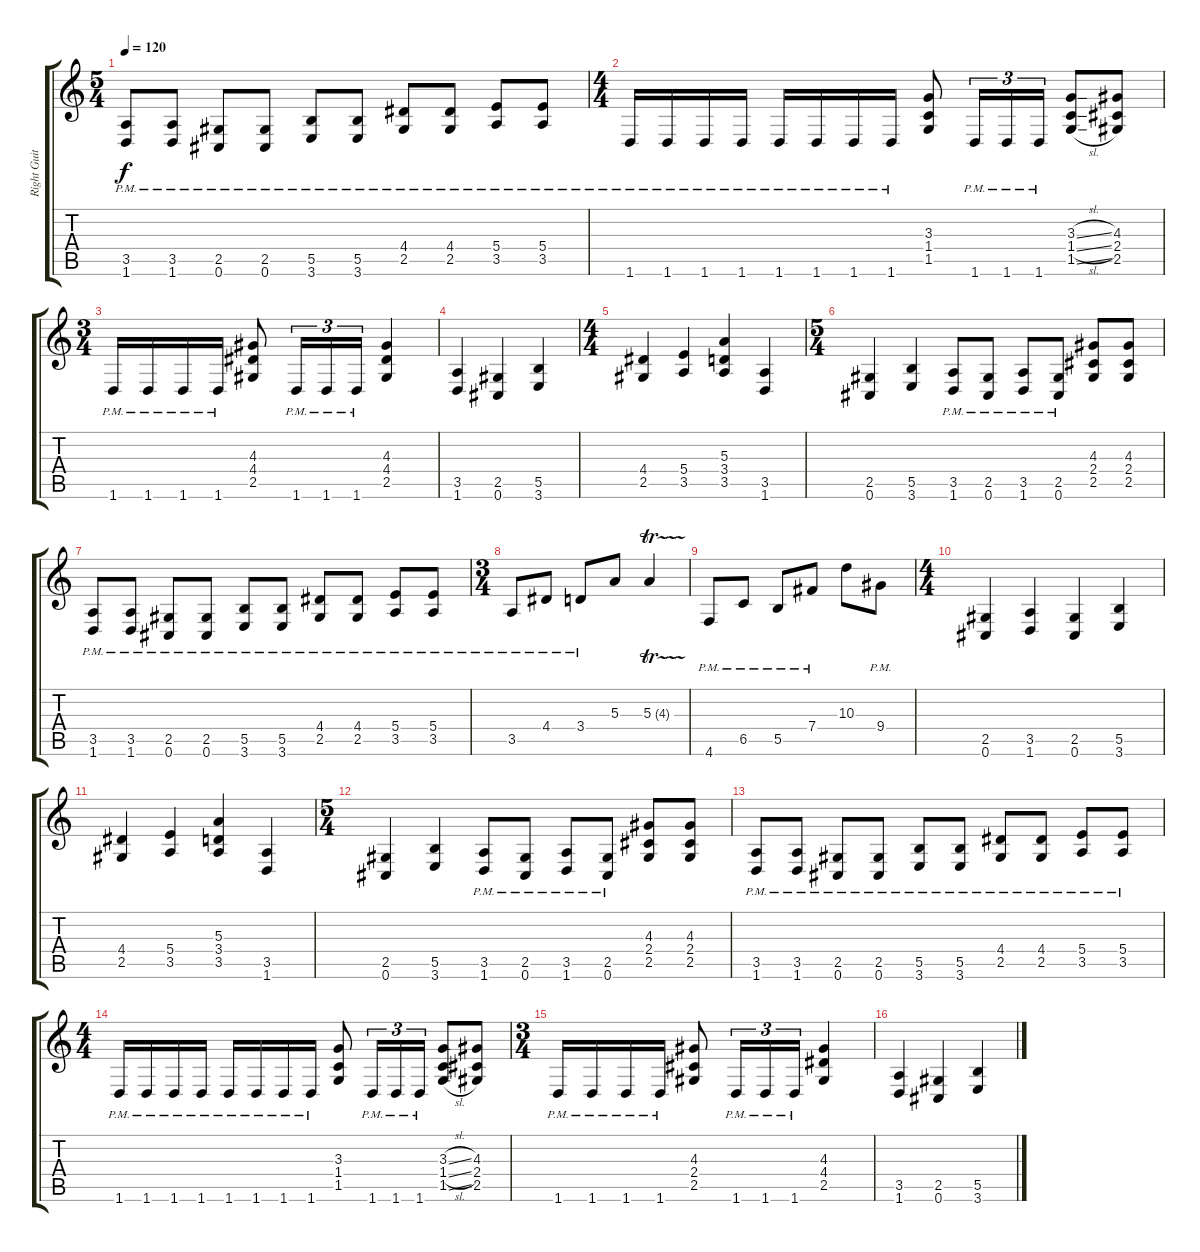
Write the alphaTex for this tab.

\track ("Right Guitar" "Right Guit") {instrument overdrivenguitar}
\staff {score tabs}
\tuning (Db4 Ab3 E3 B2 Gb2 Db2) {hide}
\ts (5 4)
\tempo 120
\clef g2
\ks c
(3.5{pm} 1.6{pm}).8{dy f} (3.5{pm} 1.6{pm}).8 (2.5{pm} 0.6{pm}).8 (2.5{pm} 0.6{pm}).8 (5.5{pm} 3.6{pm}).8 (5.5{pm} 3.6{pm}).8 (4.4{pm} 2.5{pm}).8 (4.4{pm} 2.5{pm}).8 (5.4{pm} 3.5{pm}).8 (5.4{pm} 3.5{pm}).8 |
\ts (4 4)
1.6{pm}.16 1.6{pm}.16 1.6{pm}.16 1.6{pm}.16 1.6{pm}.16 1.6{pm}.16 1.6{pm}.16 1.6{pm}.16 (3.3 1.4 1.5).8 1.6{pm}.16{tu (3 2)} 1.6{pm}.16{tu (3 2)} 1.6{pm}.16{tu (3 2)} (3.3{sl} 1.4{sl} 1.5{sl}).8 (4.3 2.4 2.5).8 |
\ts (3 4)
1.6{pm}.16 1.6{pm}.16 1.6{pm}.16 1.6{pm}.16 (4.3 4.4 2.5).8 1.6{pm}.16{tu (3 2)} 1.6{pm}.16{tu (3 2)} 1.6{pm}.16{tu (3 2)} (4.3 4.4 2.5).4 |
(3.5 1.6).4 (2.5 0.6).4 (5.5 3.6).4 |
\ts (4 4)
(4.4 2.5).4 (5.4 3.5).4 (5.3 3.4 3.5).4 (3.5 1.6).4 |
\ts (5 4)
(2.5 0.6).4 (5.5 3.6).4 (3.5{pm} 1.6{pm}).8 (2.5{pm} 0.6{pm}).8 (3.5{pm} 1.6{pm}).8 (2.5{pm} 0.6{pm}).8 (4.3 2.4 2.5).8 (4.3 2.4 2.5).8 |
(3.5{pm} 1.6{pm}).8 (3.5{pm} 1.6{pm}).8 (2.5{pm} 0.6{pm}).8 (2.5{pm} 0.6{pm}).8 (5.5{pm} 3.6{pm}).8 (5.5{pm} 3.6{pm}).8 (4.4{pm} 2.5{pm}).8 (4.4{pm} 2.5{pm}).8 (5.4{pm} 3.5{pm}).8 (5.4{pm} 3.5{pm}).8 |
\ts (3 4)
3.5{pm}.8 4.4{pm}.8 3.4{pm}.8 5.3.8 5.3{tr (4 32)}.4 |
4.6{pm}.8 6.5{pm}.8 5.5{pm}.8 7.4{pm}.8 10.3.8 9.4{pm}.8 |
\ts (4 4)
(2.5 0.6).4 (3.5 1.6).4 (2.5 0.6).4 (5.5 3.6).4 |
(4.4 2.5).4 (5.4 3.5).4 (5.3 3.4 3.5).4 (3.5 1.6).4 |
\ts (5 4)
(2.5 0.6).4 (5.5 3.6).4 (3.5{pm} 1.6{pm}).8 (2.5{pm} 0.6{pm}).8 (3.5{pm} 1.6{pm}).8 (2.5{pm} 0.6{pm}).8 (4.3 2.4 2.5).8 (4.3 2.4 2.5).8 |
(3.5{pm} 1.6{pm}).8 (3.5{pm} 1.6{pm}).8 (2.5{pm} 0.6{pm}).8 (2.5{pm} 0.6{pm}).8 (5.5{pm} 3.6{pm}).8 (5.5{pm} 3.6{pm}).8 (4.4{pm} 2.5{pm}).8 (4.4{pm} 2.5{pm}).8 (5.4{pm} 3.5{pm}).8 (5.4{pm} 3.5{pm}).8 |
\ts (4 4)
1.6{pm}.16 1.6{pm}.16 1.6{pm}.16 1.6{pm}.16 1.6{pm}.16 1.6{pm}.16 1.6{pm}.16 1.6{pm}.16 (3.3 1.4 1.5).8 1.6{pm}.16{tu (3 2)} 1.6{pm}.16{tu (3 2)} 1.6{pm}.16{tu (3 2)} (3.3{sl} 1.4{sl} 1.5{sl}).8 (4.3 2.4 2.5).8 |
\ts (3 4)
1.6{pm}.16 1.6{pm}.16 1.6{pm}.16 1.6{pm}.16 (4.3 2.4 2.5).8 1.6{pm}.16{tu (3 2)} 1.6{pm}.16{tu (3 2)} 1.6{pm}.16{tu (3 2)} (4.3 4.4 2.5).4 |
(3.5 1.6).4 (2.5 0.6).4 (5.5 3.6).4
